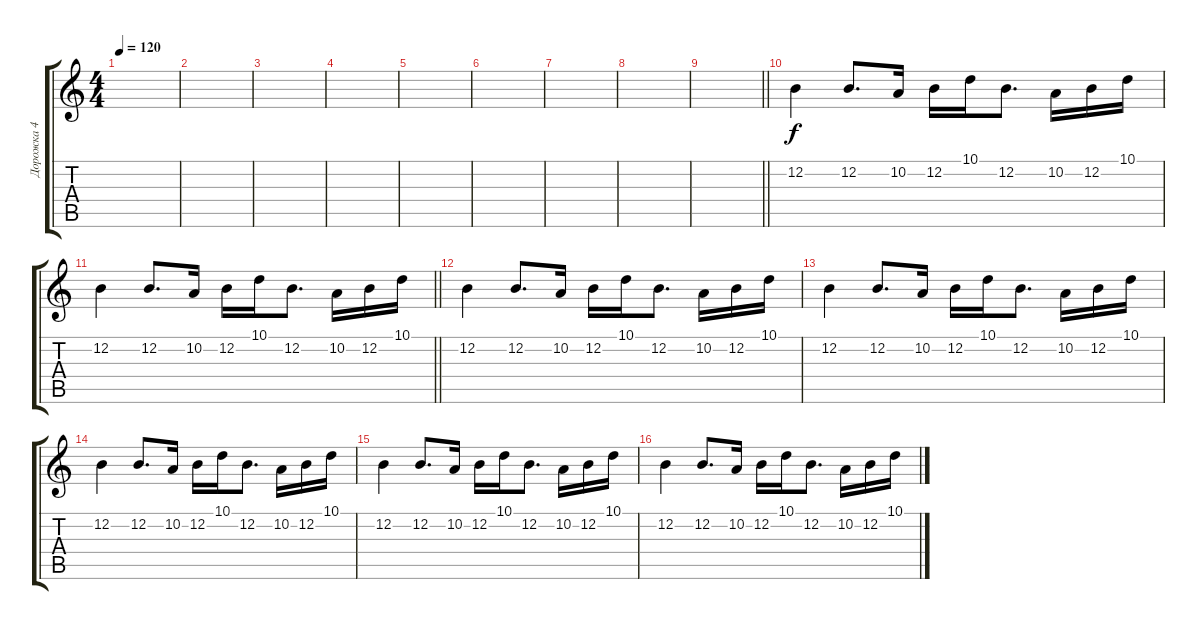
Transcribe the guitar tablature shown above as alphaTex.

\track ("Дорожка 4" "Дорожка 4") {instrument electricpiano1}
\staff {score tabs}
\tuning (E4 B3 G3 D3 A2 E2) {hide}
\ts (4 4)
\tempo 120
\clef g2
\ks c
|
|
|
|
|
|
|
|
\barLineRight lightlight
|
12.2.4{volume 10} 12.2.8{d} 10.2.16 12.2.16 10.1.16 12.2.8{d} 10.2.16 12.2.16 10.1.16 |
\barLineRight lightlight
12.2.4 12.2.8{d} 10.2.16 12.2.16 10.1.16 12.2.8{d} 10.2.16 12.2.16 10.1.16 |
12.2.4 12.2.8{d} 10.2.16 12.2.16 10.1.16 12.2.8{d} 10.2.16 12.2.16 10.1.16 |
12.2.4 12.2.8{d} 10.2.16 12.2.16 10.1.16 12.2.8{d} 10.2.16 12.2.16 10.1.16 |
12.2.4 12.2.8{d} 10.2.16 12.2.16 10.1.16 12.2.8{d} 10.2.16 12.2.16 10.1.16 |
12.2.4 12.2.8{d} 10.2.16 12.2.16 10.1.16 12.2.8{d} 10.2.16 12.2.16 10.1.16 |
12.2.4 12.2.8{d} 10.2.16 12.2.16 10.1.16 12.2.8{d} 10.2.16 12.2.16 10.1.16
